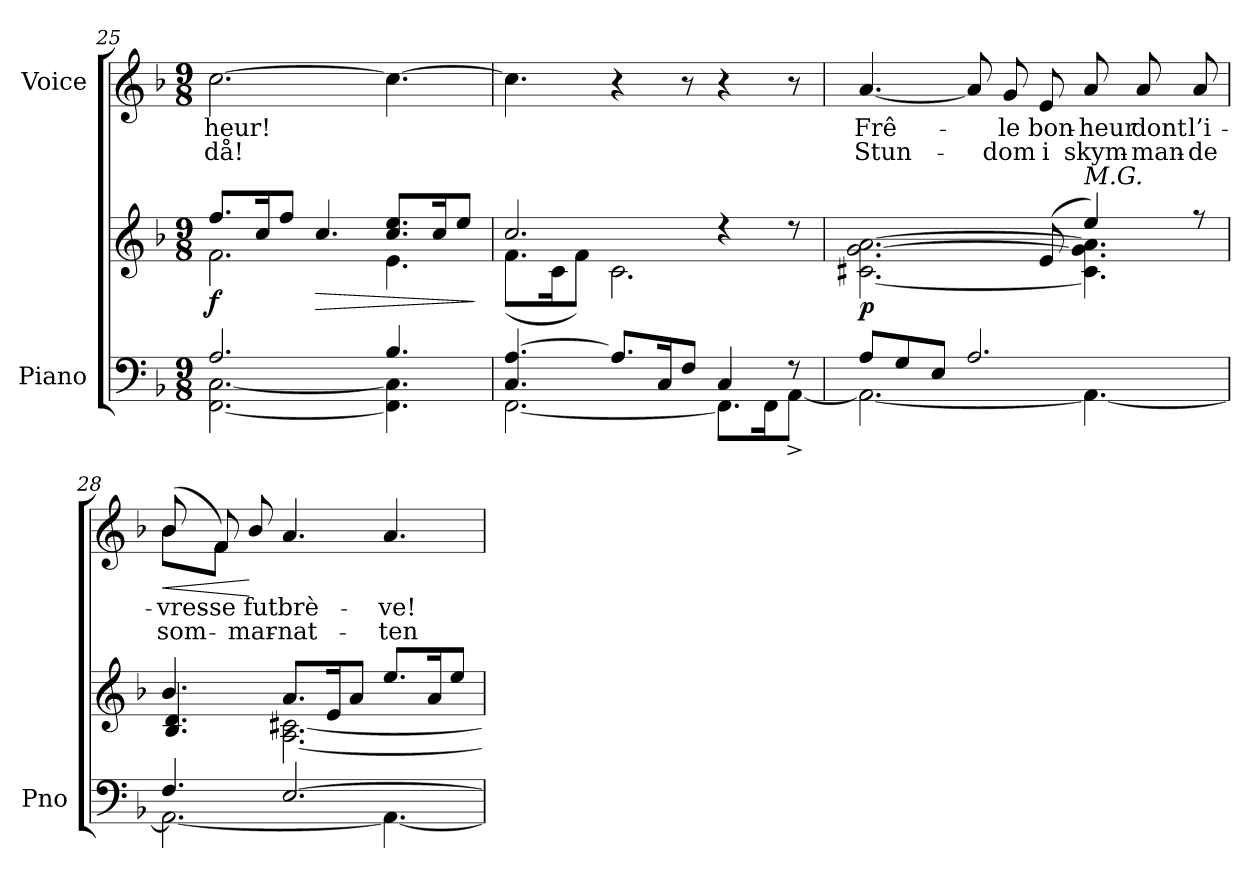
**kern	**kern	**dynam	**kern	**text	**text	**dynam
*part2	*part2	*part2	*part1	*part1	*part1	*part1
*staff3	*staff2	*staff2/3	*staff1	*staff1	*staff1	*staff1
*I"Piano	*	*	*I"Voice	*	*	*
*I'Pno	*	*	*	*	*	*
*clefF4	*clefG2	*	*clefG2	*	*	*
*k[b-]	*k[b-]	*	*k[b-]	*	*	*
*M9/8	*M9/8	*	*M9/8	*	*	*
=25	=25	=25	=25	=25	=25	=25
*^	*^	*	*	*	*	*
!	!	!	!	!LO:DY:b	!	!	!	!
2.A/	[2.FF\ [>2.C\	8.ff/L	2.f\	f	[2.cc\	-heur!	-då!	.
.	.	16cc/K	.	.	.	.	.	.
.	.	8ff/J	.	.	.	.	.	.
!	!	!	!	!LO:HP:b	!	!	!	!
.	.	4.cc/	.	>	.	.	.	.
4.B-/	4.FF\] 4.C\]	8.cc/ 8.ee/L	4.e\	.	4.cc\_	.	.	.
.	.	16cc/K	.	.	.	.	.	.
.	.	8ee/J	.	.	.	.	.	.
*v	*v	*	*	*	*	*	*	*
*	*v	*v	*	*	*	*	*
.	.	]	.	.	.	.
=26	=26	=26	=26	=26	=26	=26
*^	*^	*	*	*	*	*
4.C/ [>4.A/	[2.FF\	2.cc/	(>8.f\L	.	4.cc\]	.	.	.
.	.	.	16c\K	.	.	.	.	.
.	.	.	8f\J)	.	.	.	.	.
8.A/L]	.	.	2.c\	.	4r	.	.	.
16C/K	.	.	.	.	.	.	.	.
8F/J	.	.	.	.	8r	.	.	.
4C/	8.FF\L]	4r	.	.	4r	.	.	.
.	16FF\K	.	.	.	.	.	.	.
8r	[8AA^\J	8r	.	.	8r	.	.	.
=27	=27	=27	=27	=27	=27	=27	=27	=27
!	!	!	!	!LO:DY:b	!	!	!	!
8A/L	2.AA\_	2ryy	[2.c#X\ [>2.g\ [>2.a\	p	[4.a/	Frê-	Stun-	.
8G/	.	.	.	.	.	.	.	.
8E/J	.	.	.	.	.	.	.	.
2.A/	.	.	.	.	8a/]	.	.	.
.	.	8ryy	.	.	8g/	-le	-dom	.
.	.	(8e/	.	.	8e/	bon-	i	.
!	!	!LO:TX:i:t=M.G.	!	!	!	!	!	!
.	4.AA\_	4ee/)	4.c#\] 4.g\] 4.a\]	.	8a/	-heur	skym-	.
.	.	.	.	.	8a/	dont	-man-	.
.	.	8r	.	.	8a/	l’i-	-de	.
=28	=28	=28	=28	=28	=28	=28	=28	=28
!	!	!	!	!	!	!	!	!LO:HP:b
*	*	*	*	*	*^	*	*	*
4.F/	2.AA\_	4.b-/	4.B-/ 4.d/	.	(<8b-/	8b-\L	-vres-	som-	<
.	.	.	.	.	8f/)	8f\J	-se	.	.
.	.	.	.	.	8b-/	2..ryy	fut	-mar-	[
[2.E/	.	8.a/L	[2.A\ [2.c#X\	.	4.a/	.	brè-	-nat-	.
.	.	16e/K	.	.	.	.	.	.	.
.	.	8a/J	.	.	.	.	.	.	.
.	4.AA\_	8.ee/L	.	.	4.a/	.	-ve!	-ten	.
.	.	16a/K	.	.	.	.	.	.	.
.	.	8ee/J	.	.	.	.	.	.	.
*v	*v	*	*	*	*v	*v	*	*	*
*	*v	*v	*	*	*	*	*
=	=	=	=	=	=	=
*-	*-	*-	*-	*-	*-	*-
